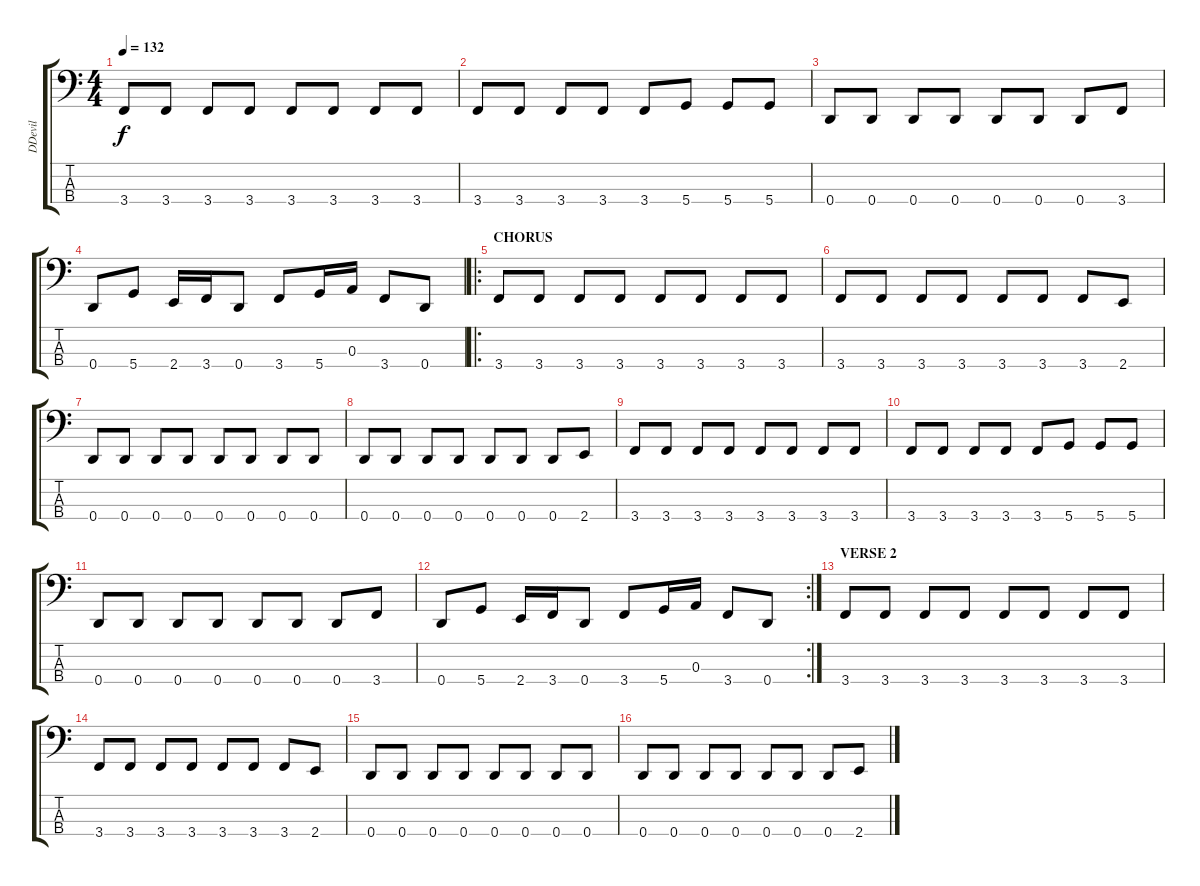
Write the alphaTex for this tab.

\track ("DDevil" "DDevil") {instrument electricbassfinger}
\staff {score tabs}
\tuning (G2 D2 A1 D1) {hide}
\ts (4 4)
\tempo 132
\clef f4
\ks c
3.4.8{dy f} 3.4.8 3.4.8 3.4.8 3.4.8 3.4.8 3.4.8 3.4.8 |
3.4.8 3.4.8 3.4.8 3.4.8 3.4.8 5.4.8 5.4.8 5.4.8 |
0.4.8 0.4.8 0.4.8 0.4.8 0.4.8 0.4.8 0.4.8 3.4.8 |
0.4.8 5.4.8 2.4.16 3.4.16 0.4.8 3.4.8 5.4.16 0.3.16 3.4.8 0.4.8 |
\ro
\section ("" "CHORUS")
3.4.8 3.4.8 3.4.8 3.4.8 3.4.8 3.4.8 3.4.8 3.4.8 |
3.4.8 3.4.8 3.4.8 3.4.8 3.4.8 3.4.8 3.4.8 2.4.8 |
0.4.8 0.4.8 0.4.8 0.4.8 0.4.8 0.4.8 0.4.8 0.4.8 |
0.4.8 0.4.8 0.4.8 0.4.8 0.4.8 0.4.8 0.4.8 2.4.8 |
3.4.8 3.4.8 3.4.8 3.4.8 3.4.8 3.4.8 3.4.8 3.4.8 |
3.4.8 3.4.8 3.4.8 3.4.8 3.4.8 5.4.8 5.4.8 5.4.8 |
0.4.8 0.4.8 0.4.8 0.4.8 0.4.8 0.4.8 0.4.8 3.4.8 |
\rc 2
0.4.8 5.4.8 2.4.16 3.4.16 0.4.8 3.4.8 5.4.16 0.3.16 3.4.8 0.4.8 |
\section ("" "VERSE 2")
3.4.8 3.4.8 3.4.8 3.4.8 3.4.8 3.4.8 3.4.8 3.4.8 |
3.4.8 3.4.8 3.4.8 3.4.8 3.4.8 3.4.8 3.4.8 2.4.8 |
0.4.8 0.4.8 0.4.8 0.4.8 0.4.8 0.4.8 0.4.8 0.4.8 |
0.4.8 0.4.8 0.4.8 0.4.8 0.4.8 0.4.8 0.4.8 2.4.8
